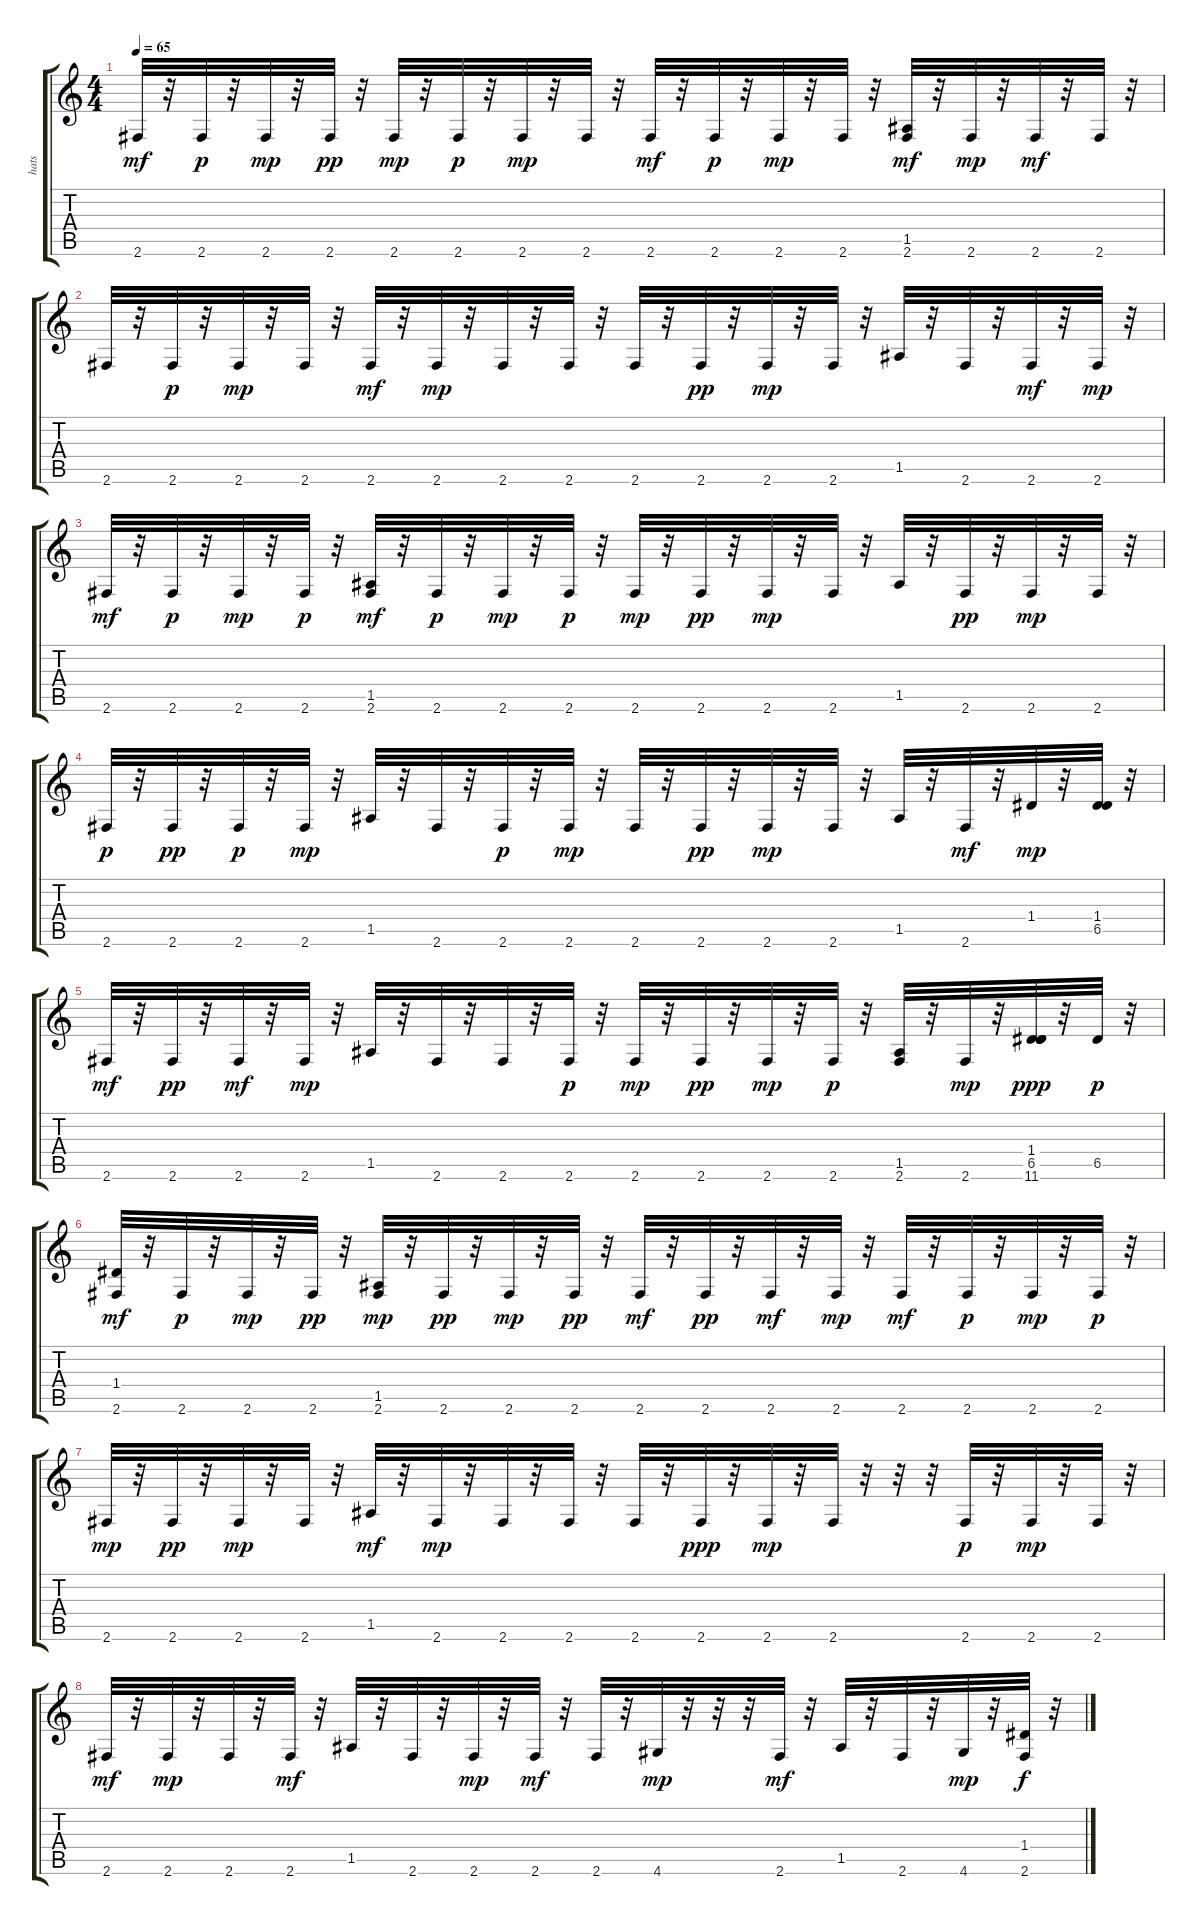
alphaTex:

\track ("hats" "hats") {instrument distortionguitar}
\staff {score tabs}
\tuning (E4 B3 G3 D3 A2 E2) {hide}
\ts (4 4)
\tempo 65
\clef g2
\ks c
2.6.32{dy mf} r.32 2.6.32{dy p} r.32 2.6.32{dy mp} r.32 2.6.32{dy pp} r.32 2.6.32{dy mp} r.32 2.6.32{dy p} r.32 2.6.32{dy mp} r.32 2.6.32 r.32 2.6.32{dy mf} r.32 2.6.32{dy p} r.32 2.6.32{dy mp} r.32 2.6.32 r.32 (1.5 2.6).32{dy mf} r.32 2.6.32{dy mp} r.32 2.6.32{dy mf} r.32 2.6.32 r.32 |
2.6.32 r.32 2.6.32{dy p} r.32 2.6.32{dy mp} r.32 2.6.32 r.32 2.6.32{dy mf} r.32 2.6.32{dy mp} r.32 2.6.32 r.32 2.6.32 r.32 2.6.32 r.32 2.6.32{dy pp} r.32 2.6.32{dy mp} r.32 2.6.32 r.32 1.5.32 r.32 2.6.32 r.32 2.6.32{dy mf} r.32 2.6.32{dy mp} r.32 |
2.6.32{dy mf} r.32 2.6.32{dy p} r.32 2.6.32{dy mp} r.32 2.6.32{dy p} r.32 (1.5 2.6).32{dy mf} r.32 2.6.32{dy p} r.32 2.6.32{dy mp} r.32 2.6.32{dy p} r.32 2.6.32{dy mp} r.32 2.6.32{dy pp} r.32 2.6.32{dy mp} r.32 2.6.32 r.32 1.5.32 r.32 2.6.32{dy pp} r.32 2.6.32{dy mp} r.32 2.6.32 r.32 |
2.6.32{dy p} r.32 2.6.32{dy pp} r.32 2.6.32{dy p} r.32 2.6.32{dy mp} r.32 1.5.32 r.32 2.6.32 r.32 2.6.32{dy p} r.32 2.6.32{dy mp} r.32 2.6.32 r.32 2.6.32{dy pp} r.32 2.6.32{dy mp} r.32 2.6.32 r.32 1.5.32 r.32 2.6.32{dy mf} r.32 1.4.32{dy mp} r.32 (1.4 6.5).32 r.32 |
2.6.32{dy mf} r.32 2.6.32{dy pp} r.32 2.6.32{dy mf} r.32 2.6.32{dy mp} r.32 1.5.32 r.32 2.6.32 r.32 2.6.32 r.32 2.6.32{dy p} r.32 2.6.32{dy mp} r.32 2.6.32{dy pp} r.32 2.6.32{dy mp} r.32 2.6.32{dy p} r.32 (1.5 2.6).32 r.32 2.6.32{dy mp} r.32 (1.4 6.5 11.6).32{dy ppp} r.32 6.5.32{dy p} r.32 |
(1.4 2.6).32{dy mf} r.32 2.6.32{dy p} r.32 2.6.32{dy mp} r.32 2.6.32{dy pp} r.32 (1.5 2.6).32{dy mp} r.32 2.6.32{dy pp} r.32 2.6.32{dy mp} r.32 2.6.32{dy pp} r.32 2.6.32{dy mf} r.32 2.6.32{dy pp} r.32 2.6.32{dy mf} r.32 2.6.32{dy mp} r.32 2.6.32{dy mf} r.32 2.6.32{dy p} r.32 2.6.32{dy mp} r.32 2.6.32{dy p} r.32 |
2.6.32{dy mp} r.32 2.6.32{dy pp} r.32 2.6.32{dy mp} r.32 2.6.32 r.32 1.5.32{dy mf} r.32 2.6.32{dy mp} r.32 2.6.32 r.32 2.6.32 r.32 2.6.32 r.32 2.6.32{dy ppp} r.32 2.6.32{dy mp} r.32 2.6.32 r.32 r.32 r.32 2.6.32{dy p} r.32 2.6.32{dy mp} r.32 2.6.32 r.32 |
2.6.32{dy mf} r.32 2.6.32{dy mp} r.32 2.6.32 r.32 2.6.32{dy mf} r.32 1.5.32 r.32 2.6.32 r.32 2.6.32{dy mp} r.32 2.6.32{dy mf} r.32 2.6.32 r.32 4.6.32{dy mp} r.32 r.32 r.32 2.6.32{dy mf} r.32 1.5.32 r.32 2.6.32 r.32 4.6.32{dy mp} r.32 (1.4 2.6).32{dy f} r.32
